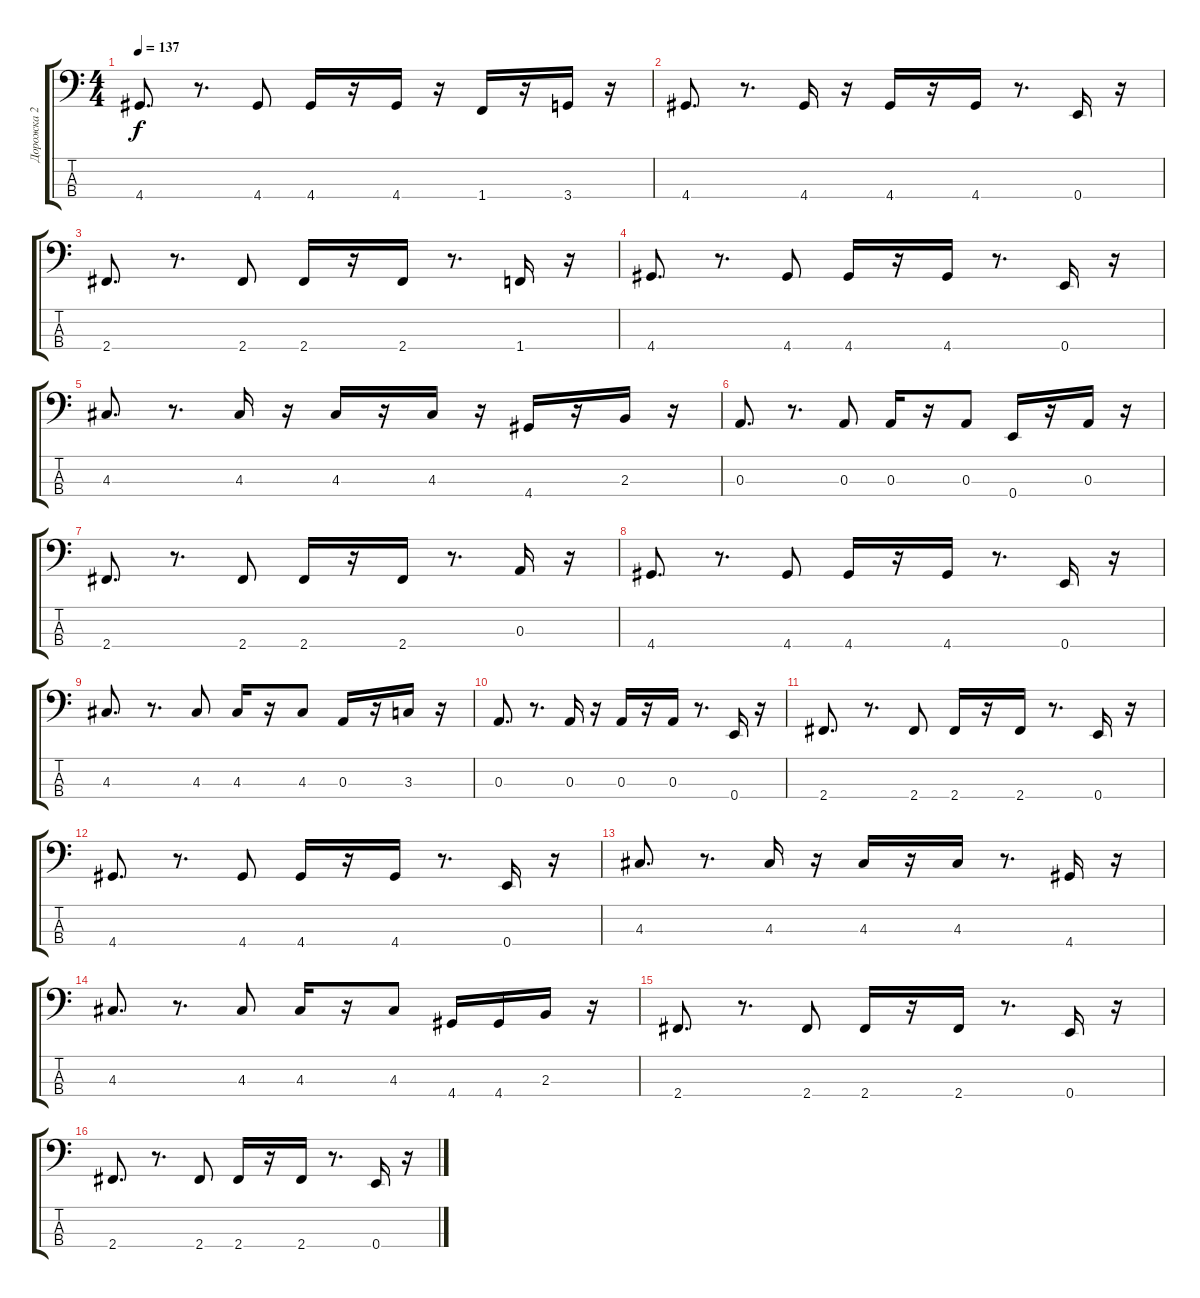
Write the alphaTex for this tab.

\track ("Дорожка 2" "Дорожка 2") {instrument electricbassfinger}
\staff {score tabs}
\tuning (G2 D2 A1 E1) {hide}
\ts (4 4)
\tempo 137
\clef f4
\ks c
4.4.8{d dy f} r.8{d} 4.4.8 4.4.16 r.16 4.4.16 r.16 1.4.16 r.16 3.4.16 r.16 |
4.4.8{d} r.8{d} 4.4.16 r.16 4.4.16 r.16 4.4.16 r.8{d} 0.4.16 r.16 |
2.4.8{d} r.8{d} 2.4.8 2.4.16 r.16 2.4.16 r.8{d} 1.4.16 r.16 |
4.4.8{d} r.8{d} 4.4.8 4.4.16 r.16 4.4.16 r.8{d} 0.4.16 r.16 |
4.3.8{d} r.8{d} 4.3.16 r.16 4.3.16 r.16 4.3.16 r.16 4.4.16 r.16 2.3.16 r.16 |
0.3.8{d} r.8{d} 0.3.8 0.3.16 r.16 0.3.8 0.4.16 r.16 0.3.16 r.16 |
2.4.8{d} r.8{d} 2.4.8 2.4.16 r.16 2.4.16 r.8{d} 0.3.16 r.16 |
4.4.8{d} r.8{d} 4.4.8 4.4.16 r.16 4.4.16 r.8{d} 0.4.16 r.16 |
4.3.8{d} r.8{d} 4.3.8 4.3.16 r.16 4.3.8 0.3.16 r.16 3.3.16 r.16 |
0.3.8{d} r.8{d} 0.3.16 r.16 0.3.16 r.16 0.3.16 r.8{d} 0.4.16 r.16 |
2.4.8{d} r.8{d} 2.4.8 2.4.16 r.16 2.4.16 r.8{d} 0.4.16 r.16 |
4.4.8{d} r.8{d} 4.4.8 4.4.16 r.16 4.4.16 r.8{d} 0.4.16 r.16 |
4.3.8{d} r.8{d} 4.3.16 r.16 4.3.16 r.16 4.3.16 r.8{d} 4.4.16 r.16 |
4.3.8{d} r.8{d} 4.3.8 4.3.16 r.16 4.3.8 4.4.16 4.4.16 2.3.16 r.16 |
2.4.8{d} r.8{d} 2.4.8 2.4.16 r.16 2.4.16 r.8{d} 0.4.16 r.16 |
2.4.8{d} r.8{d} 2.4.8 2.4.16 r.16 2.4.16 r.8{d} 0.4.16 r.16
